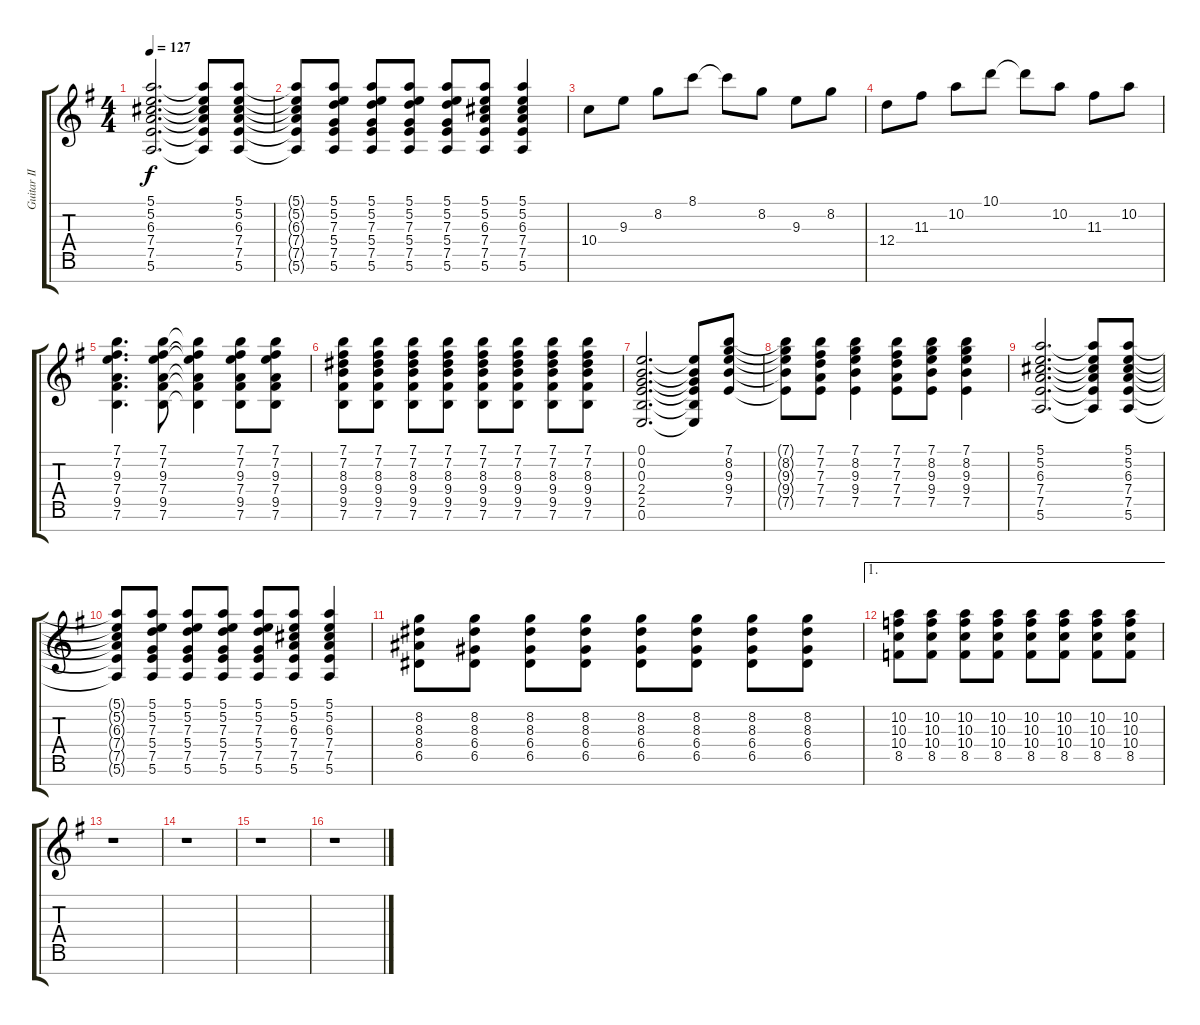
\track ("Guitar II" "Guitar II") {instrument distortionguitar}
\staff {score tabs}
\tuning (E4 B3 G3 D3 A2 E2 B1) {hide}
\ts (4 4)
\tempo 127
\clef g2
\ks g
(5.1 5.2 6.3 7.4 7.5 5.6).2{d dy f} (5.1{t} 5.2{t} 6.3{t} 7.4{t} 7.5{t} 5.6{t}).8 (5.1 5.2 6.3 7.4 7.5 5.6).8 |
(5.1{t} 5.2{t} 6.3{t} 7.4{t} 7.5{t} 5.6{t}).8 (5.1 5.2 7.3 5.4 7.5 5.6).8 (5.1 5.2 7.3 5.4 7.5 5.6).8 (5.1 5.2 7.3 5.4 7.5 5.6).8 (5.1 5.2 7.3 5.4 7.5 5.6).8 (5.1 5.2 6.3 7.4 7.5 5.6).8 (5.1 5.2 6.3 7.4 7.5 5.6).4 |
10.4.8 9.3.8 8.2.8 8.1.8 8.1{t}.8 8.2.8 9.3.8 8.2.8 |
12.4.8 11.3.8 10.2.8 10.1.8 10.1{t}.8 10.2.8 11.3.8 10.2.8 |
(7.1 7.2 9.3 7.4 9.5 7.6).4{d} (7.1 7.2 9.3 7.4 9.5 7.6).8 (7.1{t} 7.2{t} 9.3{t} 7.4{t} 9.5{t} 7.6{t}).4 (7.1 7.2 9.3 7.4 9.5 7.6).8 (7.1 7.2 9.3 7.4 9.5 7.6).8 |
(7.1 7.2 8.3 9.4 9.5 7.6).8 (7.1 7.2 8.3 9.4 9.5 7.6).8 (7.1 7.2 8.3 9.4 9.5 7.6).8 (7.1 7.2 8.3 9.4 9.5 7.6).8 (7.1 7.2 8.3 9.4 9.5 7.6).8 (7.1 7.2 8.3 9.4 9.5 7.6).8 (7.1 7.2 8.3 9.4 9.5 7.6).8 (7.1 7.2 8.3 9.4 9.5 7.6).8 |
(0.1 0.2 0.3 2.4 2.5 0.6).2{d} (0.1{t} 0.2{t} 0.3{t} 2.4{t} 2.5{t} 0.6{t}).8 (7.1 8.2 9.3 9.4 7.5).8 |
(7.1{t} 8.2{t} 9.3{t} 9.4{t} 7.5{t}).8 (7.1 7.2 7.3 7.4 7.5).8 (7.1 8.2 9.3 9.4 7.5).4 (7.1 7.2 7.3 7.4 7.5).8 (7.1 8.2 9.3 9.4 7.5).8 (7.1 8.2 9.3 9.4 7.5).4 |
(5.1 5.2 6.3 7.4 7.5 5.6).2{d} (5.1{t} 5.2{t} 6.3{t} 7.4{t} 7.5{t} 5.6{t}).8 (5.1 5.2 6.3 7.4 7.5 5.6).8 |
(5.1{t} 5.2{t} 6.3{t} 7.4{t} 7.5{t} 5.6{t}).8 (5.1 5.2 7.3 5.4 7.5 5.6).8 (5.1 5.2 7.3 5.4 7.5 5.6).8 (5.1 5.2 7.3 5.4 7.5 5.6).8 (5.1 5.2 7.3 5.4 7.5 5.6).8 (5.1 5.2 6.3 7.4 7.5 5.6).8 (5.1 5.2 6.3 7.4 7.5 5.6).4 |
(8.2 8.3 8.4 6.5).8 (8.2 8.3 6.4 6.5).8 (8.2 8.3 6.4 6.5).8 (8.2 8.3 6.4 6.5).8 (8.2 8.3 6.4 6.5).8 (8.2 8.3 6.4 6.5).8 (8.2 8.3 6.4 6.5).8 (8.2 8.3 6.4 6.5).8 |
\ae 1
(10.2 10.3 10.4 8.5).8 (10.2 10.3 10.4 8.5).8 (10.2 10.3 10.4 8.5).8 (10.2 10.3 10.4 8.5).8 (10.2 10.3 10.4 8.5).8 (10.2 10.3 10.4 8.5).8 (10.2 10.3 10.4 8.5).8 (10.2 10.3 10.4 8.5).8 |
r.1 |
r.1 |
r.1 |
r.1
